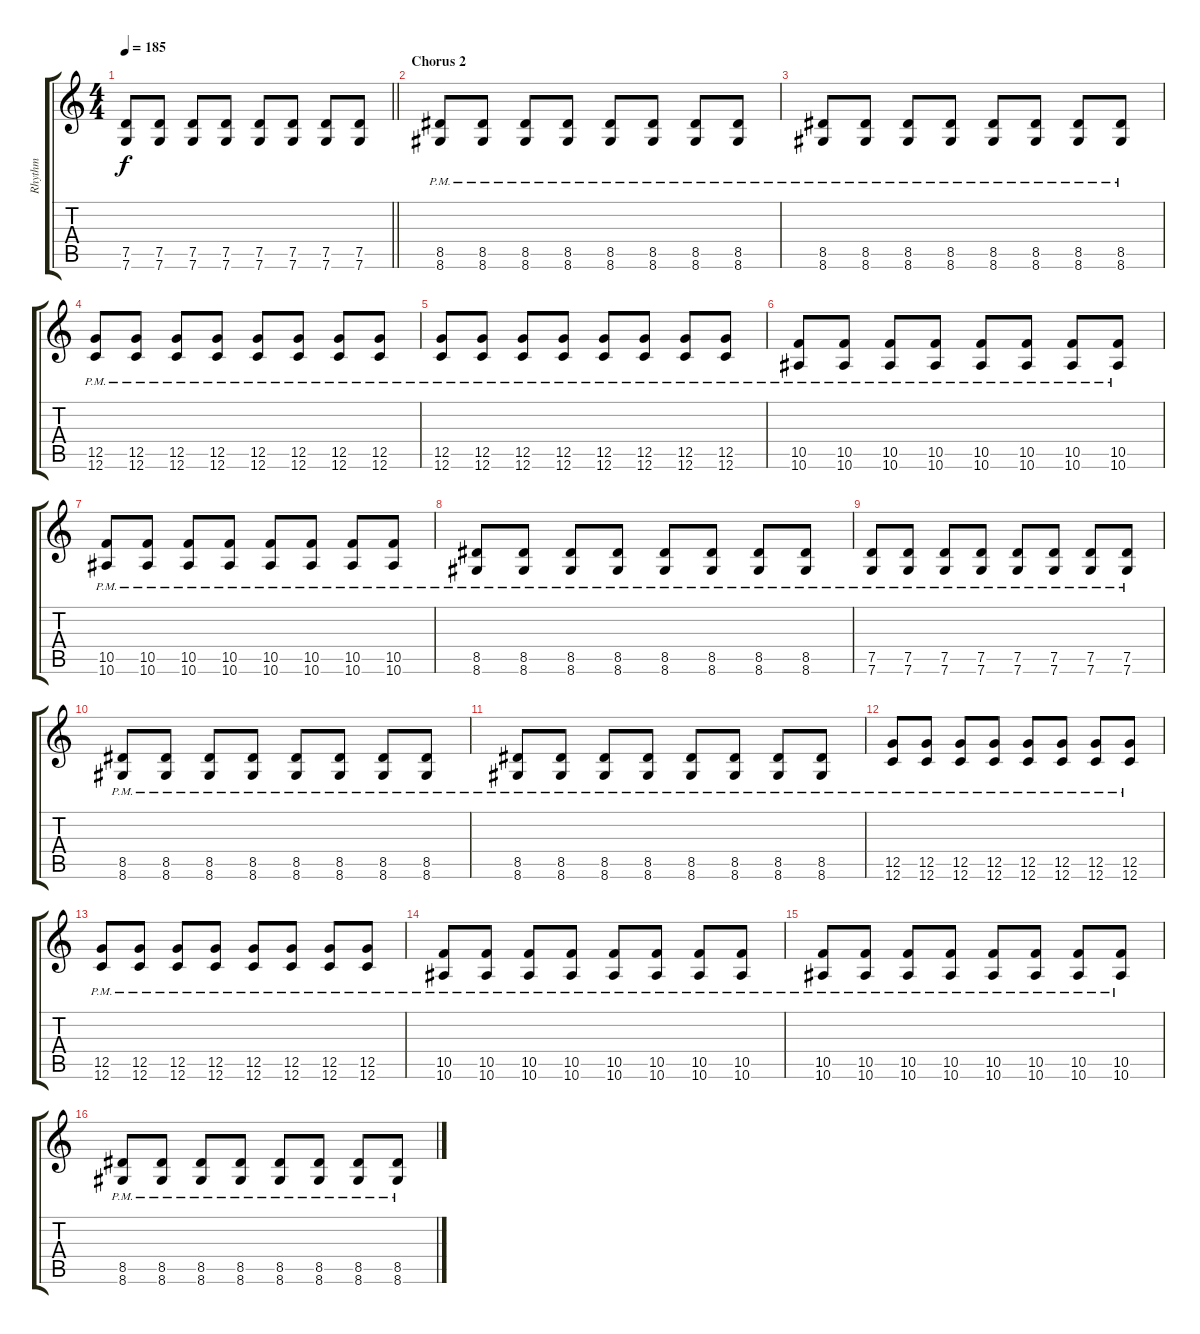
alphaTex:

\track ("Rhythm" "Rhythm") {instrument distortionguitar}
\staff {score tabs}
\tuning (D4 A3 F3 C3 G2 C2) {hide}
\ts (4 4)
\tempo 185
\clef g2
\barLineRight lightlight
\ks c
(7.5 7.6).8{dy f} (7.5 7.6).8 (7.5 7.6).8 (7.5 7.6).8 (7.5 7.6).8 (7.5 7.6).8 (7.5 7.6).8 (7.5 7.6).8 |
\section ("" "Chorus 2")
(8.5{pm} 8.6{pm}).8 (8.5{pm} 8.6{pm}).8 (8.5{pm} 8.6{pm}).8 (8.5{pm} 8.6{pm}).8 (8.5{pm} 8.6{pm}).8 (8.5{pm} 8.6{pm}).8 (8.5{pm} 8.6{pm}).8 (8.5{pm} 8.6{pm}).8 |
(8.5{pm} 8.6{pm}).8 (8.5{pm} 8.6{pm}).8 (8.5{pm} 8.6{pm}).8 (8.5{pm} 8.6{pm}).8 (8.5{pm} 8.6{pm}).8 (8.5{pm} 8.6{pm}).8 (8.5{pm} 8.6{pm}).8 (8.5{pm} 8.6{pm}).8 |
(12.5{pm} 12.6{pm}).8 (12.5{pm} 12.6{pm}).8 (12.5{pm} 12.6{pm}).8 (12.5{pm} 12.6{pm}).8 (12.5{pm} 12.6{pm}).8 (12.5{pm} 12.6{pm}).8 (12.5{pm} 12.6{pm}).8 (12.5{pm} 12.6{pm}).8 |
(12.5{pm} 12.6{pm}).8 (12.5{pm} 12.6{pm}).8 (12.5{pm} 12.6{pm}).8 (12.5{pm} 12.6{pm}).8 (12.5{pm} 12.6{pm}).8 (12.5{pm} 12.6{pm}).8 (12.5{pm} 12.6{pm}).8 (12.5{pm} 12.6{pm}).8 |
(10.5{pm} 10.6{pm}).8 (10.5{pm} 10.6{pm}).8 (10.5{pm} 10.6{pm}).8 (10.5{pm} 10.6{pm}).8 (10.5{pm} 10.6{pm}).8 (10.5{pm} 10.6{pm}).8 (10.5{pm} 10.6{pm}).8 (10.5{pm} 10.6{pm}).8 |
(10.5{pm} 10.6{pm}).8 (10.5{pm} 10.6{pm}).8 (10.5{pm} 10.6{pm}).8 (10.5{pm} 10.6{pm}).8 (10.5{pm} 10.6{pm}).8 (10.5{pm} 10.6{pm}).8 (10.5{pm} 10.6{pm}).8 (10.5{pm} 10.6{pm}).8 |
(8.5{pm} 8.6{pm}).8 (8.5{pm} 8.6{pm}).8 (8.5{pm} 8.6{pm}).8 (8.5{pm} 8.6{pm}).8 (8.5{pm} 8.6{pm}).8 (8.5{pm} 8.6{pm}).8 (8.5{pm} 8.6{pm}).8 (8.5{pm} 8.6{pm}).8 |
(7.5{pm} 7.6{pm}).8 (7.5{pm} 7.6{pm}).8 (7.5{pm} 7.6{pm}).8 (7.5{pm} 7.6{pm}).8 (7.5{pm} 7.6{pm}).8 (7.5{pm} 7.6{pm}).8 (7.5{pm} 7.6{pm}).8 (7.5{pm} 7.6{pm}).8 |
(8.5{pm} 8.6{pm}).8 (8.5{pm} 8.6{pm}).8 (8.5{pm} 8.6{pm}).8 (8.5{pm} 8.6{pm}).8 (8.5{pm} 8.6{pm}).8 (8.5{pm} 8.6{pm}).8 (8.5{pm} 8.6{pm}).8 (8.5{pm} 8.6{pm}).8 |
(8.5{pm} 8.6{pm}).8 (8.5{pm} 8.6{pm}).8 (8.5{pm} 8.6{pm}).8 (8.5{pm} 8.6{pm}).8 (8.5{pm} 8.6{pm}).8 (8.5{pm} 8.6{pm}).8 (8.5{pm} 8.6{pm}).8 (8.5{pm} 8.6{pm}).8 |
(12.5{pm} 12.6{pm}).8 (12.5{pm} 12.6{pm}).8 (12.5{pm} 12.6{pm}).8 (12.5{pm} 12.6{pm}).8 (12.5{pm} 12.6{pm}).8 (12.5{pm} 12.6{pm}).8 (12.5{pm} 12.6{pm}).8 (12.5{pm} 12.6{pm}).8 |
(12.5{pm} 12.6{pm}).8 (12.5{pm} 12.6{pm}).8 (12.5{pm} 12.6{pm}).8 (12.5{pm} 12.6{pm}).8 (12.5{pm} 12.6{pm}).8 (12.5{pm} 12.6{pm}).8 (12.5{pm} 12.6{pm}).8 (12.5{pm} 12.6{pm}).8 |
(10.5{pm} 10.6{pm}).8 (10.5{pm} 10.6{pm}).8 (10.5{pm} 10.6{pm}).8 (10.5{pm} 10.6{pm}).8 (10.5{pm} 10.6{pm}).8 (10.5{pm} 10.6{pm}).8 (10.5{pm} 10.6{pm}).8 (10.5{pm} 10.6{pm}).8 |
(10.5{pm} 10.6{pm}).8 (10.5{pm} 10.6{pm}).8 (10.5{pm} 10.6{pm}).8 (10.5{pm} 10.6{pm}).8 (10.5{pm} 10.6{pm}).8 (10.5{pm} 10.6{pm}).8 (10.5{pm} 10.6{pm}).8 (10.5{pm} 10.6{pm}).8 |
(8.5{pm} 8.6{pm}).8 (8.5{pm} 8.6{pm}).8 (8.5{pm} 8.6{pm}).8 (8.5{pm} 8.6{pm}).8 (8.5{pm} 8.6{pm}).8 (8.5{pm} 8.6{pm}).8 (8.5{pm} 8.6{pm}).8 (8.5{pm} 8.6{pm}).8
